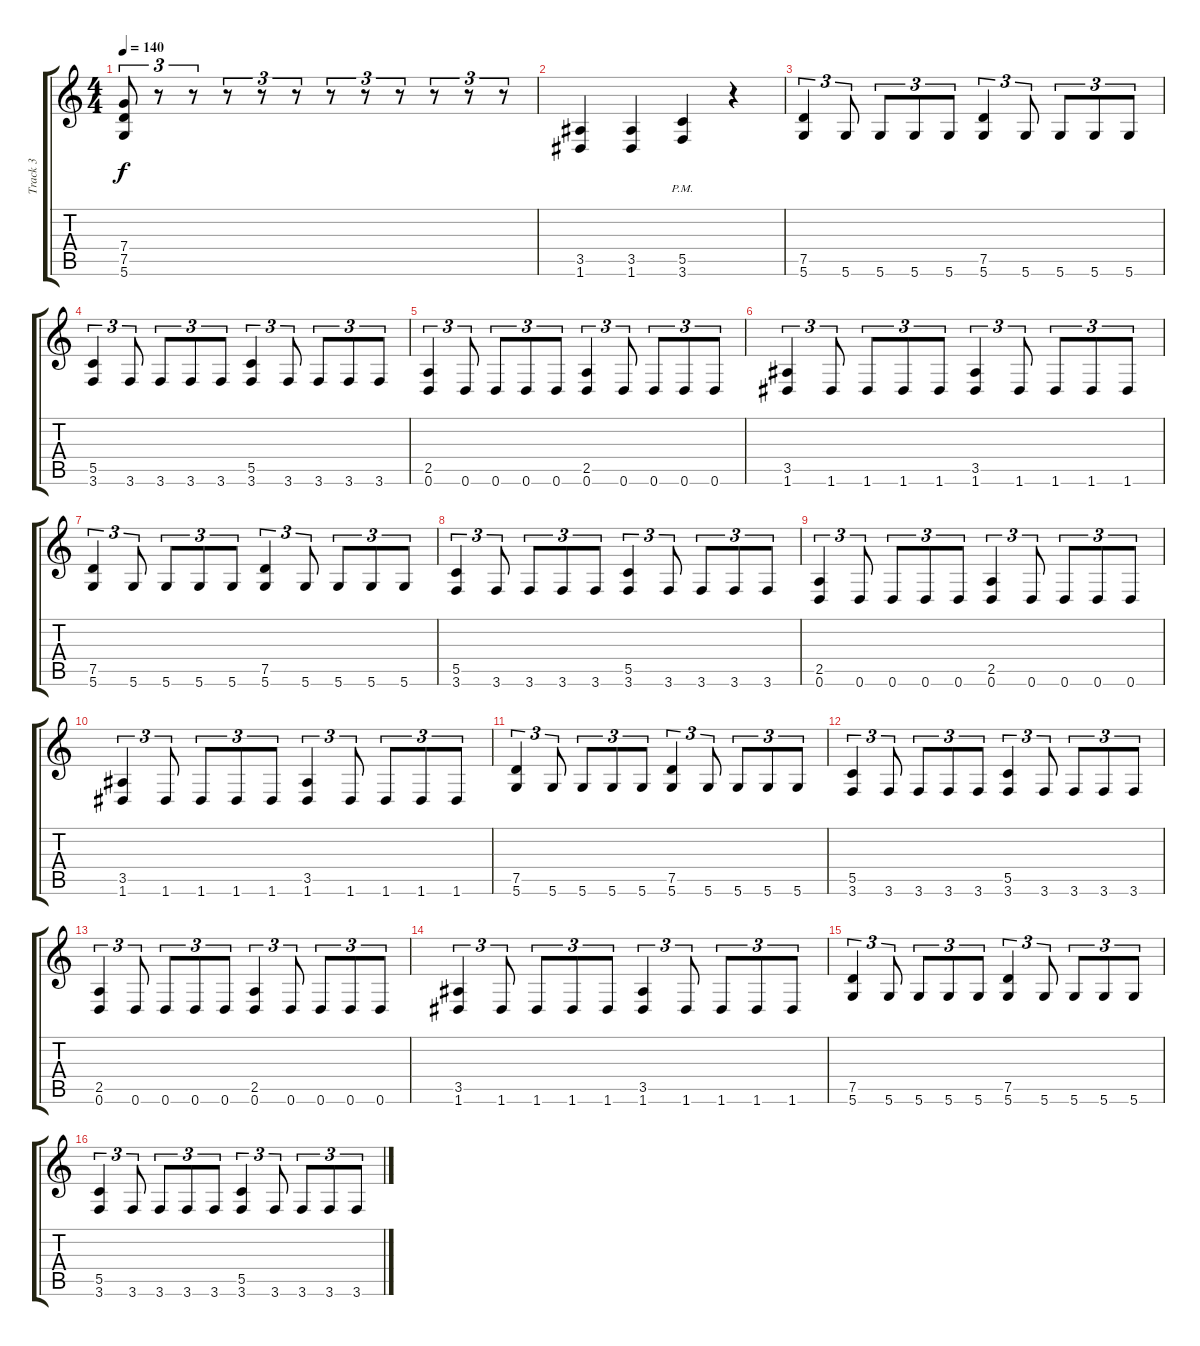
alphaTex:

\track ("Track 3" "Track 3") {instrument overdrivenguitar}
\staff {score tabs}
\tuning (D4 A3 F3 C3 G2 D2) {hide}
\ts (4 4)
\tempo 140
\clef g2
\ks c
(7.4 7.5 5.6).8{tu (3 2) dy f} r.8{tu (3 2)} r.8{tu (3 2)} r.8{tu (3 2)} r.8{tu (3 2)} r.8{tu (3 2)} r.8{tu (3 2)} r.8{tu (3 2)} r.8{tu (3 2)} r.8{tu (3 2)} r.8{tu (3 2)} r.8{tu (3 2)} |
(3.5 1.6).4 (3.5 1.6).4 (5.5{pm} 3.6{pm}).4 r.4 |
(7.5 5.6).4{tu (3 2)} 5.6.8{tu (3 2)} 5.6.8{tu (3 2)} 5.6.8{tu (3 2)} 5.6.8{tu (3 2)} (7.5 5.6).4{tu (3 2)} 5.6.8{tu (3 2)} 5.6.8{tu (3 2)} 5.6.8{tu (3 2)} 5.6.8{tu (3 2)} |
(5.5 3.6).4{tu (3 2)} 3.6.8{tu (3 2)} 3.6.8{tu (3 2)} 3.6.8{tu (3 2)} 3.6.8{tu (3 2)} (5.5 3.6).4{tu (3 2)} 3.6.8{tu (3 2)} 3.6.8{tu (3 2)} 3.6.8{tu (3 2)} 3.6.8{tu (3 2)} |
(2.5 0.6).4{tu (3 2)} 0.6.8{tu (3 2)} 0.6.8{tu (3 2)} 0.6.8{tu (3 2)} 0.6.8{tu (3 2)} (2.5 0.6).4{tu (3 2)} 0.6.8{tu (3 2)} 0.6.8{tu (3 2)} 0.6.8{tu (3 2)} 0.6.8{tu (3 2)} |
(3.5 1.6).4{tu (3 2)} 1.6.8{tu (3 2)} 1.6.8{tu (3 2)} 1.6.8{tu (3 2)} 1.6.8{tu (3 2)} (3.5 1.6).4{tu (3 2)} 1.6.8{tu (3 2)} 1.6.8{tu (3 2)} 1.6.8{tu (3 2)} 1.6.8{tu (3 2)} |
(7.5 5.6).4{tu (3 2)} 5.6.8{tu (3 2)} 5.6.8{tu (3 2)} 5.6.8{tu (3 2)} 5.6.8{tu (3 2)} (7.5 5.6).4{tu (3 2)} 5.6.8{tu (3 2)} 5.6.8{tu (3 2)} 5.6.8{tu (3 2)} 5.6.8{tu (3 2)} |
(5.5 3.6).4{tu (3 2)} 3.6.8{tu (3 2)} 3.6.8{tu (3 2)} 3.6.8{tu (3 2)} 3.6.8{tu (3 2)} (5.5 3.6).4{tu (3 2)} 3.6.8{tu (3 2)} 3.6.8{tu (3 2)} 3.6.8{tu (3 2)} 3.6.8{tu (3 2)} |
(2.5 0.6).4{tu (3 2)} 0.6.8{tu (3 2)} 0.6.8{tu (3 2)} 0.6.8{tu (3 2)} 0.6.8{tu (3 2)} (2.5 0.6).4{tu (3 2)} 0.6.8{tu (3 2)} 0.6.8{tu (3 2)} 0.6.8{tu (3 2)} 0.6.8{tu (3 2)} |
(3.5 1.6).4{tu (3 2)} 1.6.8{tu (3 2)} 1.6.8{tu (3 2)} 1.6.8{tu (3 2)} 1.6.8{tu (3 2)} (3.5 1.6).4{tu (3 2)} 1.6.8{tu (3 2)} 1.6.8{tu (3 2)} 1.6.8{tu (3 2)} 1.6.8{tu (3 2)} |
(7.5 5.6).4{tu (3 2)} 5.6.8{tu (3 2)} 5.6.8{tu (3 2)} 5.6.8{tu (3 2)} 5.6.8{tu (3 2)} (7.5 5.6).4{tu (3 2)} 5.6.8{tu (3 2)} 5.6.8{tu (3 2)} 5.6.8{tu (3 2)} 5.6.8{tu (3 2)} |
(5.5 3.6).4{tu (3 2)} 3.6.8{tu (3 2)} 3.6.8{tu (3 2)} 3.6.8{tu (3 2)} 3.6.8{tu (3 2)} (5.5 3.6).4{tu (3 2)} 3.6.8{tu (3 2)} 3.6.8{tu (3 2)} 3.6.8{tu (3 2)} 3.6.8{tu (3 2)} |
(2.5 0.6).4{tu (3 2)} 0.6.8{tu (3 2)} 0.6.8{tu (3 2)} 0.6.8{tu (3 2)} 0.6.8{tu (3 2)} (2.5 0.6).4{tu (3 2)} 0.6.8{tu (3 2)} 0.6.8{tu (3 2)} 0.6.8{tu (3 2)} 0.6.8{tu (3 2)} |
(3.5 1.6).4{tu (3 2)} 1.6.8{tu (3 2)} 1.6.8{tu (3 2)} 1.6.8{tu (3 2)} 1.6.8{tu (3 2)} (3.5 1.6).4{tu (3 2)} 1.6.8{tu (3 2)} 1.6.8{tu (3 2)} 1.6.8{tu (3 2)} 1.6.8{tu (3 2)} |
(7.5 5.6).4{tu (3 2)} 5.6.8{tu (3 2)} 5.6.8{tu (3 2)} 5.6.8{tu (3 2)} 5.6.8{tu (3 2)} (7.5 5.6).4{tu (3 2)} 5.6.8{tu (3 2)} 5.6.8{tu (3 2)} 5.6.8{tu (3 2)} 5.6.8{tu (3 2)} |
(5.5 3.6).4{tu (3 2)} 3.6.8{tu (3 2)} 3.6.8{tu (3 2)} 3.6.8{tu (3 2)} 3.6.8{tu (3 2)} (5.5 3.6).4{tu (3 2)} 3.6.8{tu (3 2)} 3.6.8{tu (3 2)} 3.6.8{tu (3 2)} 3.6.8{tu (3 2)}
